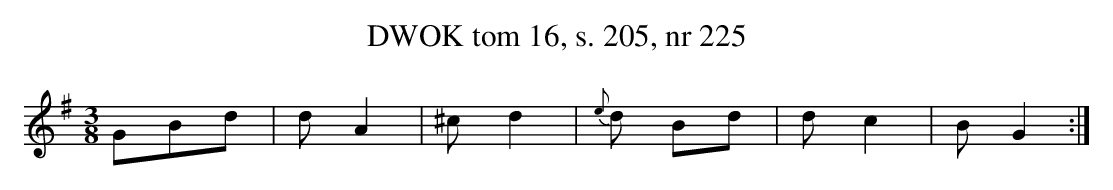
X:1
T: DWOK tom 16, s. 205, nr 225
L: 1/16
M: 3/8
K: G
G2B2d2|d2A4|^c2d4|{e}d2 B2d2|d2c4|B2G4:|
